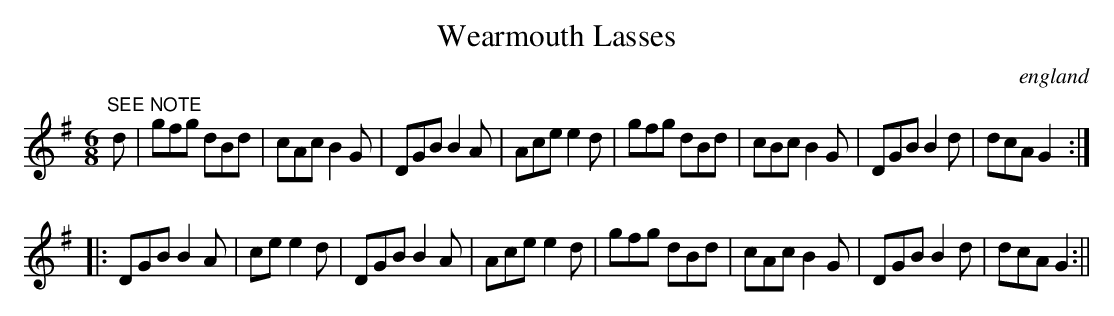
X:1
T:Wearmouth Lasses
O:england
M:6/8
L:1/8
K:G major
"SEE NOTE"d|gfg dBd|cAcB2G|DGB B2A|Acee2d|gfg dBd|cBcB2G|DGB B2d|dcAG2:|
|:DGBB2A|ce e2d|DGB B2A|Acee2d|gfg dBd|cAcB2G|DGB B2d|dcAG2:||
